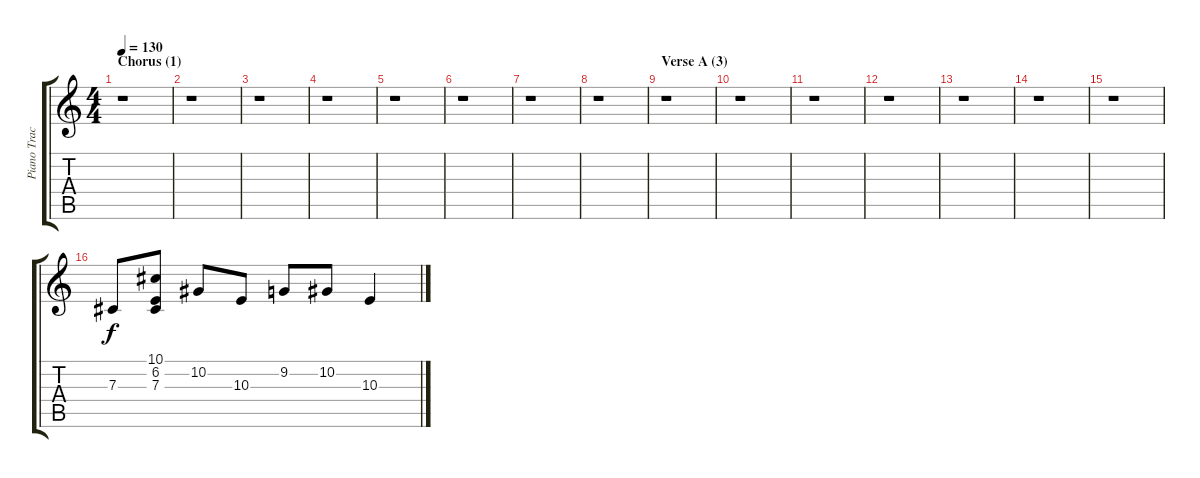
\track ("Piano Track" "Piano Trac") {instrument acousticgrandpiano}
\staff {score tabs}
\tuning (Eb4 Bb3 Gb3 Db3 Ab2 Db2) {hide}
\ts (4 4)
\section ("" "Chorus (1)")
\tempo 130
\clef g2
\ks c
r.1{dy f} |
r.1 |
r.1 |
r.1 |
r.1 |
r.1 |
r.1 |
r.1 |
\section ("" "Verse A (3)")
r.1 |
r.1 |
r.1 |
r.1 |
r.1 |
r.1 |
r.1 |
7.3.8 (10.1 6.2 7.3).8 10.2.8 10.3.8 9.2.8 10.2.8 10.3.4
